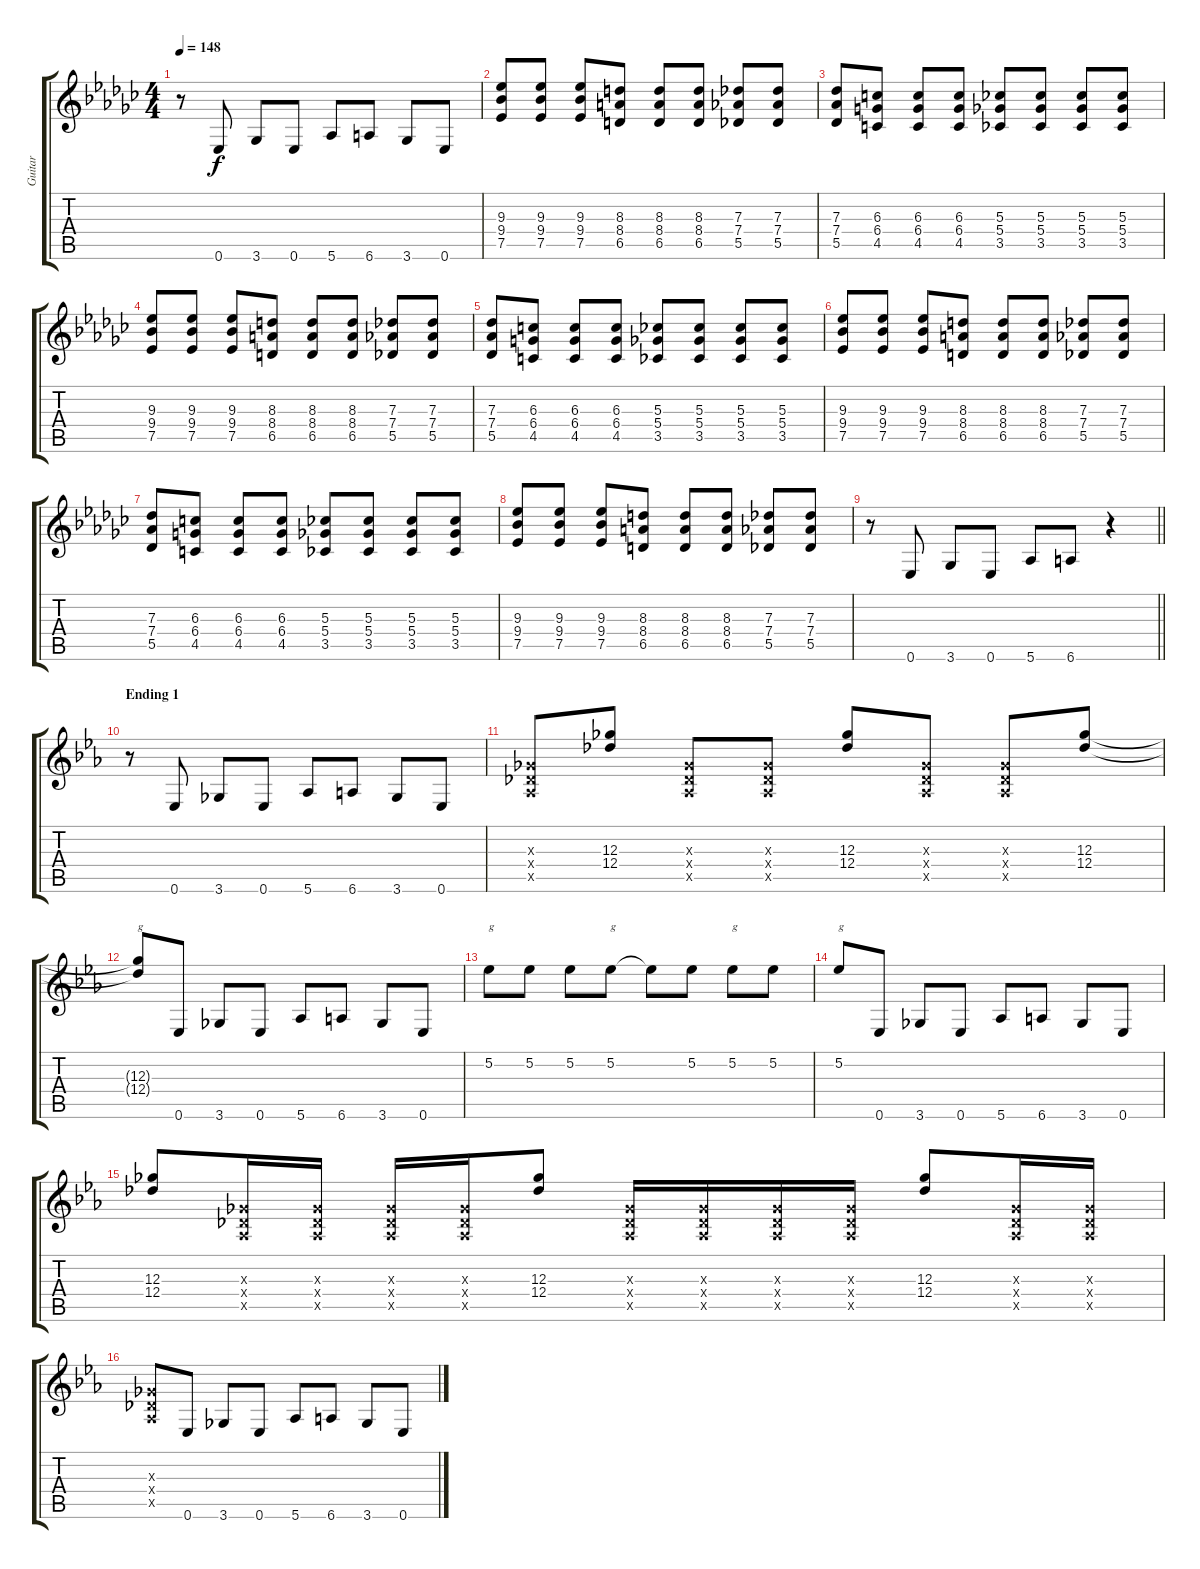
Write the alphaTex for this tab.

\track ("Guitar" "Guitar") {instrument distortionguitar}
\staff {score tabs}
\tuning (Eb4 Bb3 Gb3 Db3 Ab2 Eb2) {hide}
\ts (4 4)
\tempo 148
\clef g2
\ks ebminor
r.8{dy f} 0.6.8 3.6.8 0.6.8 5.6.8 6.6.8 3.6.8 0.6.8 |
(9.3 9.4 7.5).8 (9.3 9.4 7.5).8 (9.3 9.4 7.5).8 (8.3 8.4 6.5).8 (8.3 8.4 6.5).8 (8.3 8.4 6.5).8 (7.3 7.4 5.5).8 (7.3 7.4 5.5).8 |
(7.3 7.4 5.5).8 (6.3 6.4 4.5).8 (6.3 6.4 4.5).8 (6.3 6.4 4.5).8 (5.3 5.4 3.5).8 (5.3 5.4 3.5).8 (5.3 5.4 3.5).8 (5.3 5.4 3.5).8 |
(9.3 9.4 7.5).8 (9.3 9.4 7.5).8 (9.3 9.4 7.5).8 (8.3 8.4 6.5).8 (8.3 8.4 6.5).8 (8.3 8.4 6.5).8 (7.3 7.4 5.5).8 (7.3 7.4 5.5).8 |
(7.3 7.4 5.5).8 (6.3 6.4 4.5).8 (6.3 6.4 4.5).8 (6.3 6.4 4.5).8 (5.3 5.4 3.5).8 (5.3 5.4 3.5).8 (5.3 5.4 3.5).8 (5.3 5.4 3.5).8 |
(9.3 9.4 7.5).8 (9.3 9.4 7.5).8 (9.3 9.4 7.5).8 (8.3 8.4 6.5).8 (8.3 8.4 6.5).8 (8.3 8.4 6.5).8 (7.3 7.4 5.5).8 (7.3 7.4 5.5).8 |
(7.3 7.4 5.5).8 (6.3 6.4 4.5).8 (6.3 6.4 4.5).8 (6.3 6.4 4.5).8 (5.3 5.4 3.5).8 (5.3 5.4 3.5).8 (5.3 5.4 3.5).8 (5.3 5.4 3.5).8 |
(9.3 9.4 7.5).8 (9.3 9.4 7.5).8 (9.3 9.4 7.5).8 (8.3 8.4 6.5).8 (8.3 8.4 6.5).8 (8.3 8.4 6.5).8 (7.3 7.4 5.5).8 (7.3 7.4 5.5).8 |
\barLineRight lightlight
r.8 0.6.8 3.6.8 0.6.8 5.6.8 6.6.8 r.4 |
\section ("" "Ending 1")
\ks eb
r.8 0.6.8 3.6.8 0.6.8 5.6.8 6.6.8 3.6.8 0.6.8 |
(0.3{x} 0.4{x} 0.5{x}).8 (12.3 12.4).8 (0.3{x} 0.4{x} 0.5{x}).8 (0.3{x} 0.4{x} 0.5{x}).8 (12.3 12.4).8 (0.3{x} 0.4{x} 0.5{x}).8 (0.3{x} 0.4{x} 0.5{x}).8 (12.3 12.4).8 |
(12.3{t} 12.4{t}).8{txt "g"} 0.6.8 3.6.8 0.6.8 5.6.8 6.6.8 3.6.8 0.6.8 |
5.2.8{txt "g"} 5.2.8 5.2.8 5.2.8{txt "g"} 5.2{t}.8 5.2.8 5.2.8{txt "g"} 5.2.8 |
5.2.8{txt "g"} 0.6.8 3.6.8 0.6.8 5.6.8 6.6.8 3.6.8 0.6.8 |
(12.3 12.4).8 (0.3{x} 0.4{x} 0.5{x}).16 (0.3{x} 0.4{x} 0.5{x}).16 (0.3{x} 0.4{x} 0.5{x}).16 (0.3{x} 0.4{x} 0.5{x}).16 (12.3 12.4).8 (0.3{x} 0.4{x} 0.5{x}).16 (0.3{x} 0.4{x} 0.5{x}).16 (0.3{x} 0.4{x} 0.5{x}).16 (0.3{x} 0.4{x} 0.5{x}).16 (12.3 12.4).8 (0.3{x} 0.4{x} 0.5{x}).16 (0.3{x} 0.4{x} 0.5{x}).16 |
(0.3{x} 0.4{x} 0.5{x}).8 0.6.8 3.6.8 0.6.8 5.6.8 6.6.8 3.6.8 0.6.8
